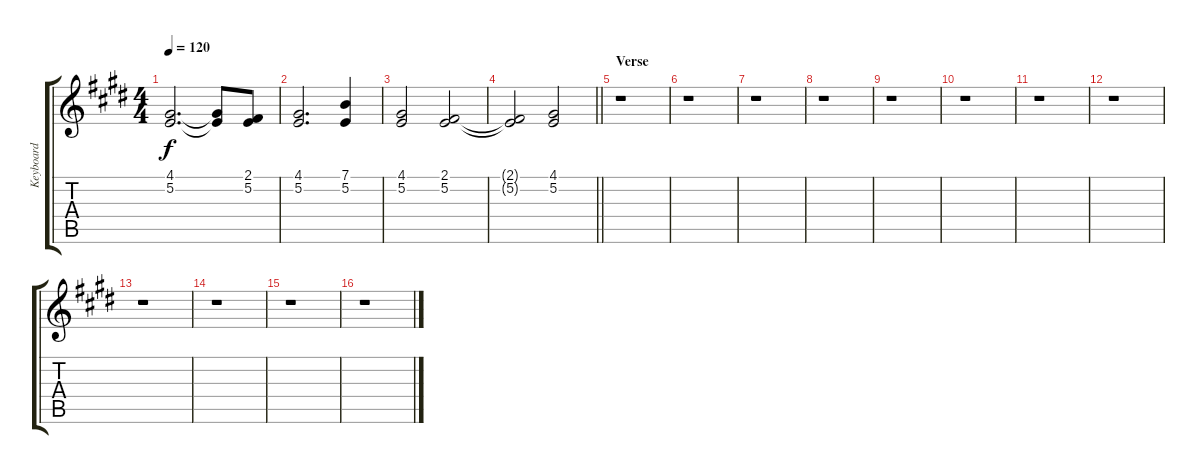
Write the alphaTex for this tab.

\track ("Keyboard" "Keyboard") {instrument lead3calliope}
\staff {score tabs}
\tuning (E4 B3 G3 D3 A2 E2) {hide}
\ts (4 4)
\tempo 120
\clef g2
\ks e
(4.1 5.2).2{d dy f} (4.1{t} 5.2{t}).8 (2.1 5.2).8 |
(4.1 5.2).2{d} (7.1 5.2).4 |
(4.1 5.2).2 (2.1 5.2).2 |
\barLineRight lightlight
(2.1{t} 5.2{t}).2 (4.1 5.2).2 |
\section ("" "Verse")
r.1 |
r.1 |
r.1 |
r.1 |
r.1 |
r.1 |
r.1 |
r.1 |
r.1 |
r.1 |
r.1 |
r.1
